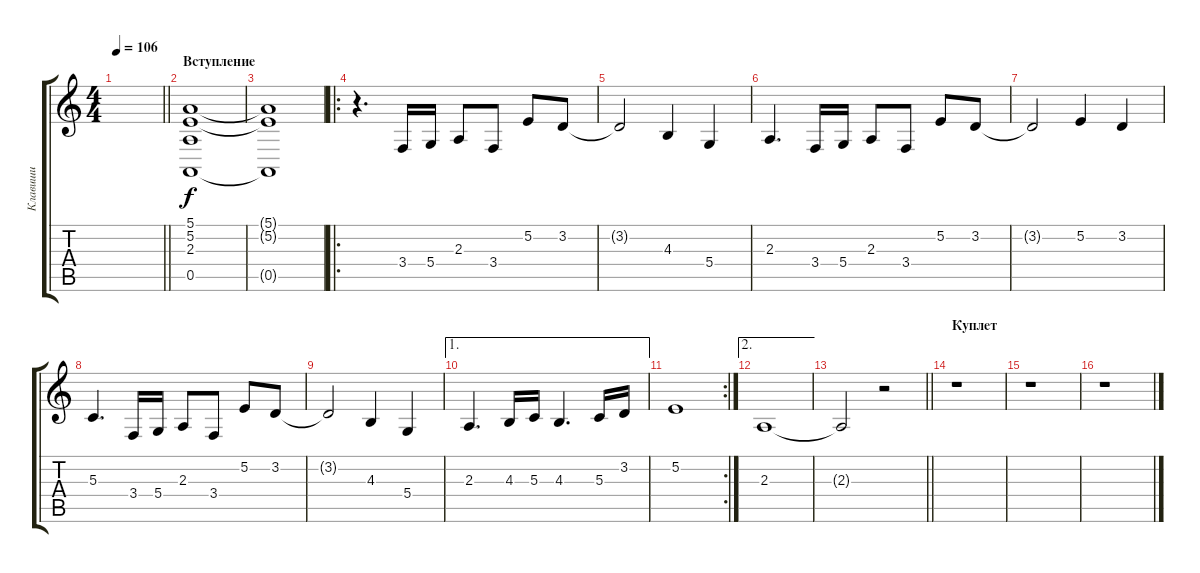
\track ("Клавиши" "Клавиши") {instrument stringensemble1}
\staff {score tabs}
\tuning (E4 B3 G3 D3 A2 E2) {hide}
\ts (4 4)
\tempo 106
\clef g2
\barLineRight lightlight
\ks c
|
\section ("" "Вступление")
(5.1 5.2 2.3 0.5).1 |
(5.1{t} 5.2{t} 0.5{t}).1 |
\ro
r.4{d} 3.4.16 5.4.16 2.3.8 3.4.8 5.2.8 3.2.8 |
3.2{t}.2 4.3.4 5.4.4 |
2.3.4{d} 3.4.16 5.4.16 2.3.8 3.4.8 5.2.8 3.2.8 |
3.2{t}.2 5.2.4 3.2.4 |
5.3.4{d} 3.4.16 5.4.16 2.3.8 3.4.8 5.2.8 3.2.8 |
3.2{t}.2 4.3.4 5.4.4 |
\ae 1
2.3.4{d} 4.3.16 5.3.16 4.3.4{d} 5.3.16 3.2.16 |
\rc 2
5.2.1 |
\ae 2
2.3.1 |
\barLineRight lightlight
2.3{t}.2 r.2 |
\section ("" "Куплет")
r.1 |
r.1 |
r.1
